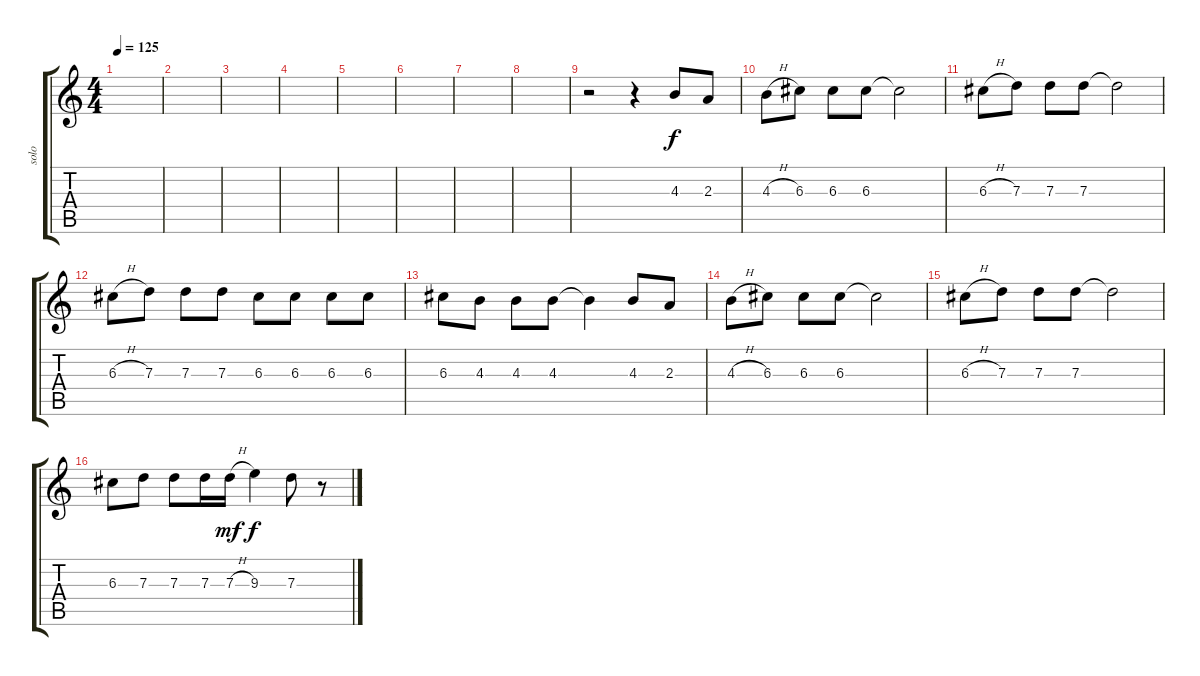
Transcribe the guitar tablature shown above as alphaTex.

\track ("solo" "solo") {instrument distortionguitar}
\staff {score tabs}
\tuning (E4 B3 G3 D3 A2 E2) {hide}
\ts (4 4)
\tempo 125
\clef g2
\ks c
|
|
|
|
|
|
|
|
r.2 r.4 4.3.8 2.3.8 |
4.3{h}.8 6.3.8 6.3.8 6.3.8 6.3{t}.2 |
6.3{h}.8 7.3.8 7.3.8 7.3.8 7.3{t}.2 |
6.3{h}.8 7.3.8 7.3.8 7.3.8 6.3.8 6.3.8 6.3.8 6.3.8 |
6.3.8 4.3.8 4.3.8 4.3.8 4.3{t}.4 4.3.8 2.3.8 |
4.3{h}.8 6.3.8 6.3.8 6.3.8 6.3{t}.2 |
6.3{h}.8 7.3.8 7.3.8 7.3.8 7.3{t}.2 |
6.3.8 7.3.8 7.3.8 7.3.16 7.3{h}.16{dy mf} 9.3.4{dy f} 7.3.8 r.8
